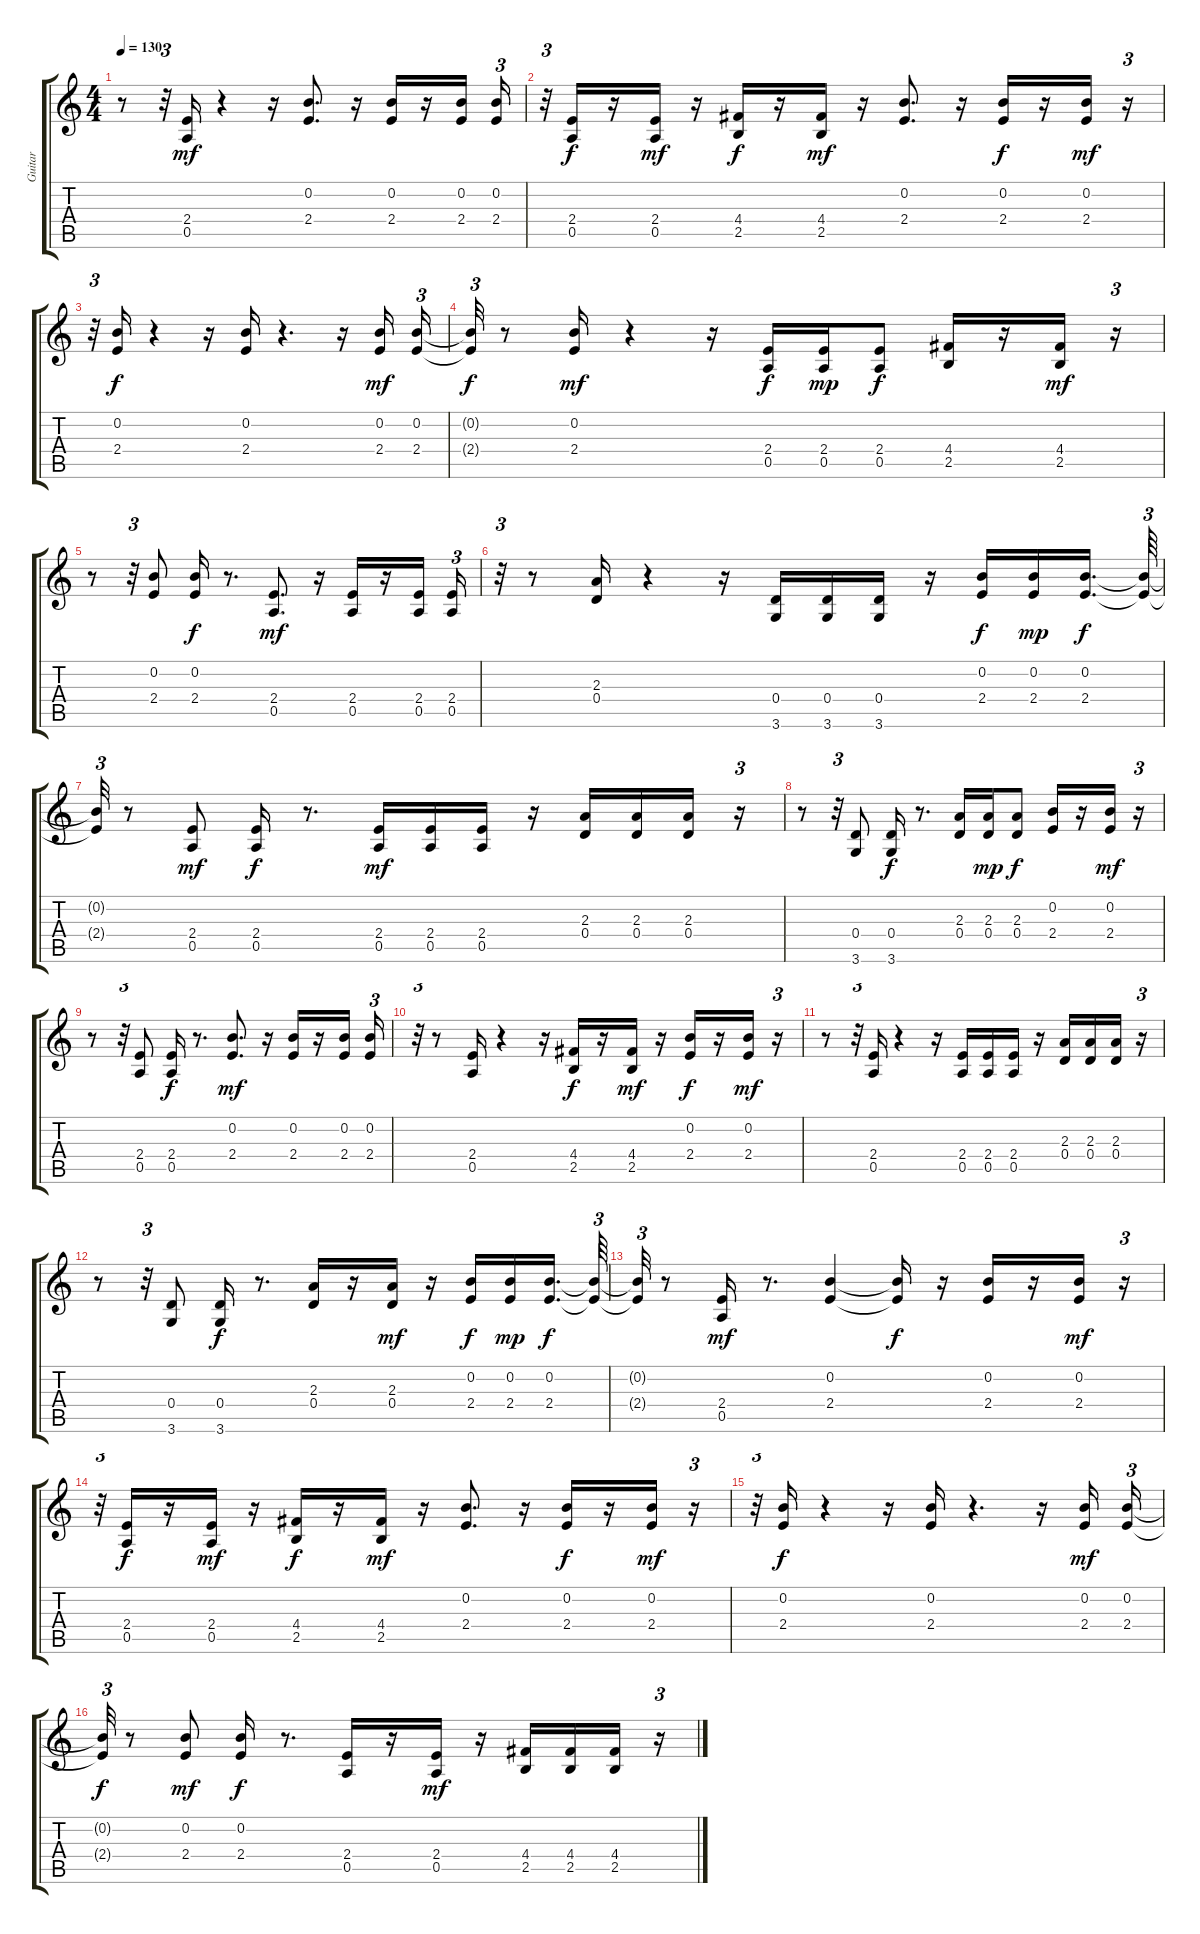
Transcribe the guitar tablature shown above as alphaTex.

\track ("Guitar " "Guitar ") {instrument acousticguitarsteel}
\staff {score tabs}
\tuning (E4 B3 G3 D3 A2 E2) {hide}
\ts (4 4)
\tempo 130
\clef g2
\ks c
r.8{dy mf} r.32{tu (3 2)} (2.4 0.5).16 r.4 r.16 (0.2 2.4).8{d} r.16 (0.2 2.4).16 r.16 (0.2 2.4).16 (0.2 2.4).16{tu (3 2)} |
r.32{tu (3 2)} (2.4 0.5).16{dy f} r.16 (2.4 0.5).16{dy mf} r.16 (4.4 2.5).16{dy f} r.16 (4.4 2.5).16{dy mf} r.16 (0.2 2.4).8{d} r.16 (0.2 2.4).16{dy f} r.16 (0.2 2.4).16{dy mf} r.16{tu (3 2)} |
r.32{tu (3 2)} (0.2 2.4).16{dy f} r.4 r.16 (0.2 2.4).16 r.4{d} r.16 (0.2 2.4).16{dy mf} (0.2 2.4).16{tu (3 2)} |
(0.2{t} 2.4{t}).32{tu (3 2) dy f} r.8 (0.2 2.4).16{dy mf} r.4 r.16 (2.4 0.5).16{dy f} (2.4 0.5).16{dy mp} (2.4 0.5).8{dy f} (4.4 2.5).16 r.16 (4.4 2.5).16{dy mf} r.16{tu (3 2)} |
r.8 r.32{tu (3 2)} (0.2 2.4).8 (0.2 2.4).16{dy f} r.8{d} (2.4 0.5).8{d dy mf} r.16 (2.4 0.5).16 r.16 (2.4 0.5).16 (2.4 0.5).16{tu (3 2)} |
r.32{tu (3 2)} r.8 (2.3 0.4).16 r.4 r.16 (0.4 3.6).16 (0.4 3.6).16 (0.4 3.6).16 r.16 (0.2 2.4).16{dy f} (0.2 2.4).16{dy mp} (0.2 2.4).16{d dy f beam splitsecondary} (0.2{t} 2.4{t}).64{tu (3 2)} |
(0.2{t} 2.4{t}).32{tu (3 2)} r.8 (2.4 0.5).8{dy mf} (2.4 0.5).16{dy f} r.8{d} (2.4 0.5).16{dy mf} (2.4 0.5).16 (2.4 0.5).16 r.16 (2.3 0.4).16 (2.3 0.4).16 (2.3 0.4).16 r.16{tu (3 2)} |
r.8 r.32{tu (3 2)} (0.4 3.6).8 (0.4 3.6).16{dy f} r.8{d} (2.3 0.4).16 (2.3 0.4).16{dy mp} (2.3 0.4).8{dy f} (0.2 2.4).16 r.16 (0.2 2.4).16{dy mf} r.16{tu (3 2)} |
r.8 r.32{tu (3 2)} (2.4 0.5).8 (2.4 0.5).16{dy f} r.8{d} (0.2 2.4).8{d dy mf} r.16 (0.2 2.4).16 r.16 (0.2 2.4).16 (0.2 2.4).16{tu (3 2)} |
r.32{tu (3 2)} r.8 (2.4 0.5).16 r.4 r.16 (4.4 2.5).16{dy f} r.16 (4.4 2.5).16{dy mf} r.16 (0.2 2.4).16{dy f} r.16 (0.2 2.4).16{dy mf} r.16{tu (3 2)} |
r.8 r.32{tu (3 2)} (2.4 0.5).16 r.4 r.16 (2.4 0.5).16 (2.4 0.5).16 (2.4 0.5).16 r.16 (2.3 0.4).16 (2.3 0.4).16 (2.3 0.4).16 r.16{tu (3 2)} |
r.8 r.32{tu (3 2)} (0.4 3.6).8 (0.4 3.6).16{dy f} r.8{d} (2.3 0.4).16 r.16 (2.3 0.4).16{dy mf} r.16 (0.2 2.4).16{dy f} (0.2 2.4).16{dy mp} (0.2 2.4).16{d dy f beam splitsecondary} (0.2{t} 2.4{t}).64{tu (3 2)} |
(0.2{t} 2.4{t}).32{tu (3 2)} r.8 (2.4 0.5).16{dy mf} r.8{d} (0.2 2.4).4 (0.2{t} 2.4{t}).16{dy f} r.16 (0.2 2.4).16 r.16 (0.2 2.4).16{dy mf} r.16{tu (3 2)} |
r.32{tu (3 2)} (2.4 0.5).16{dy f} r.16 (2.4 0.5).16{dy mf} r.16 (4.4 2.5).16{dy f} r.16 (4.4 2.5).16{dy mf} r.16 (0.2 2.4).8{d} r.16 (0.2 2.4).16{dy f} r.16 (0.2 2.4).16{dy mf} r.16{tu (3 2)} |
r.32{tu (3 2)} (0.2 2.4).16{dy f} r.4 r.16 (0.2 2.4).16 r.4{d} r.16 (0.2 2.4).16{dy mf} (0.2 2.4).16{tu (3 2)} |
(0.2{t} 2.4{t}).32{tu (3 2) dy f} r.8 (0.2 2.4).8{dy mf} (0.2 2.4).16{dy f} r.8{d} (2.4 0.5).16 r.16 (2.4 0.5).16{dy mf} r.16 (4.4 2.5).16 (4.4 2.5).16 (4.4 2.5).16 r.16{tu (3 2)}
